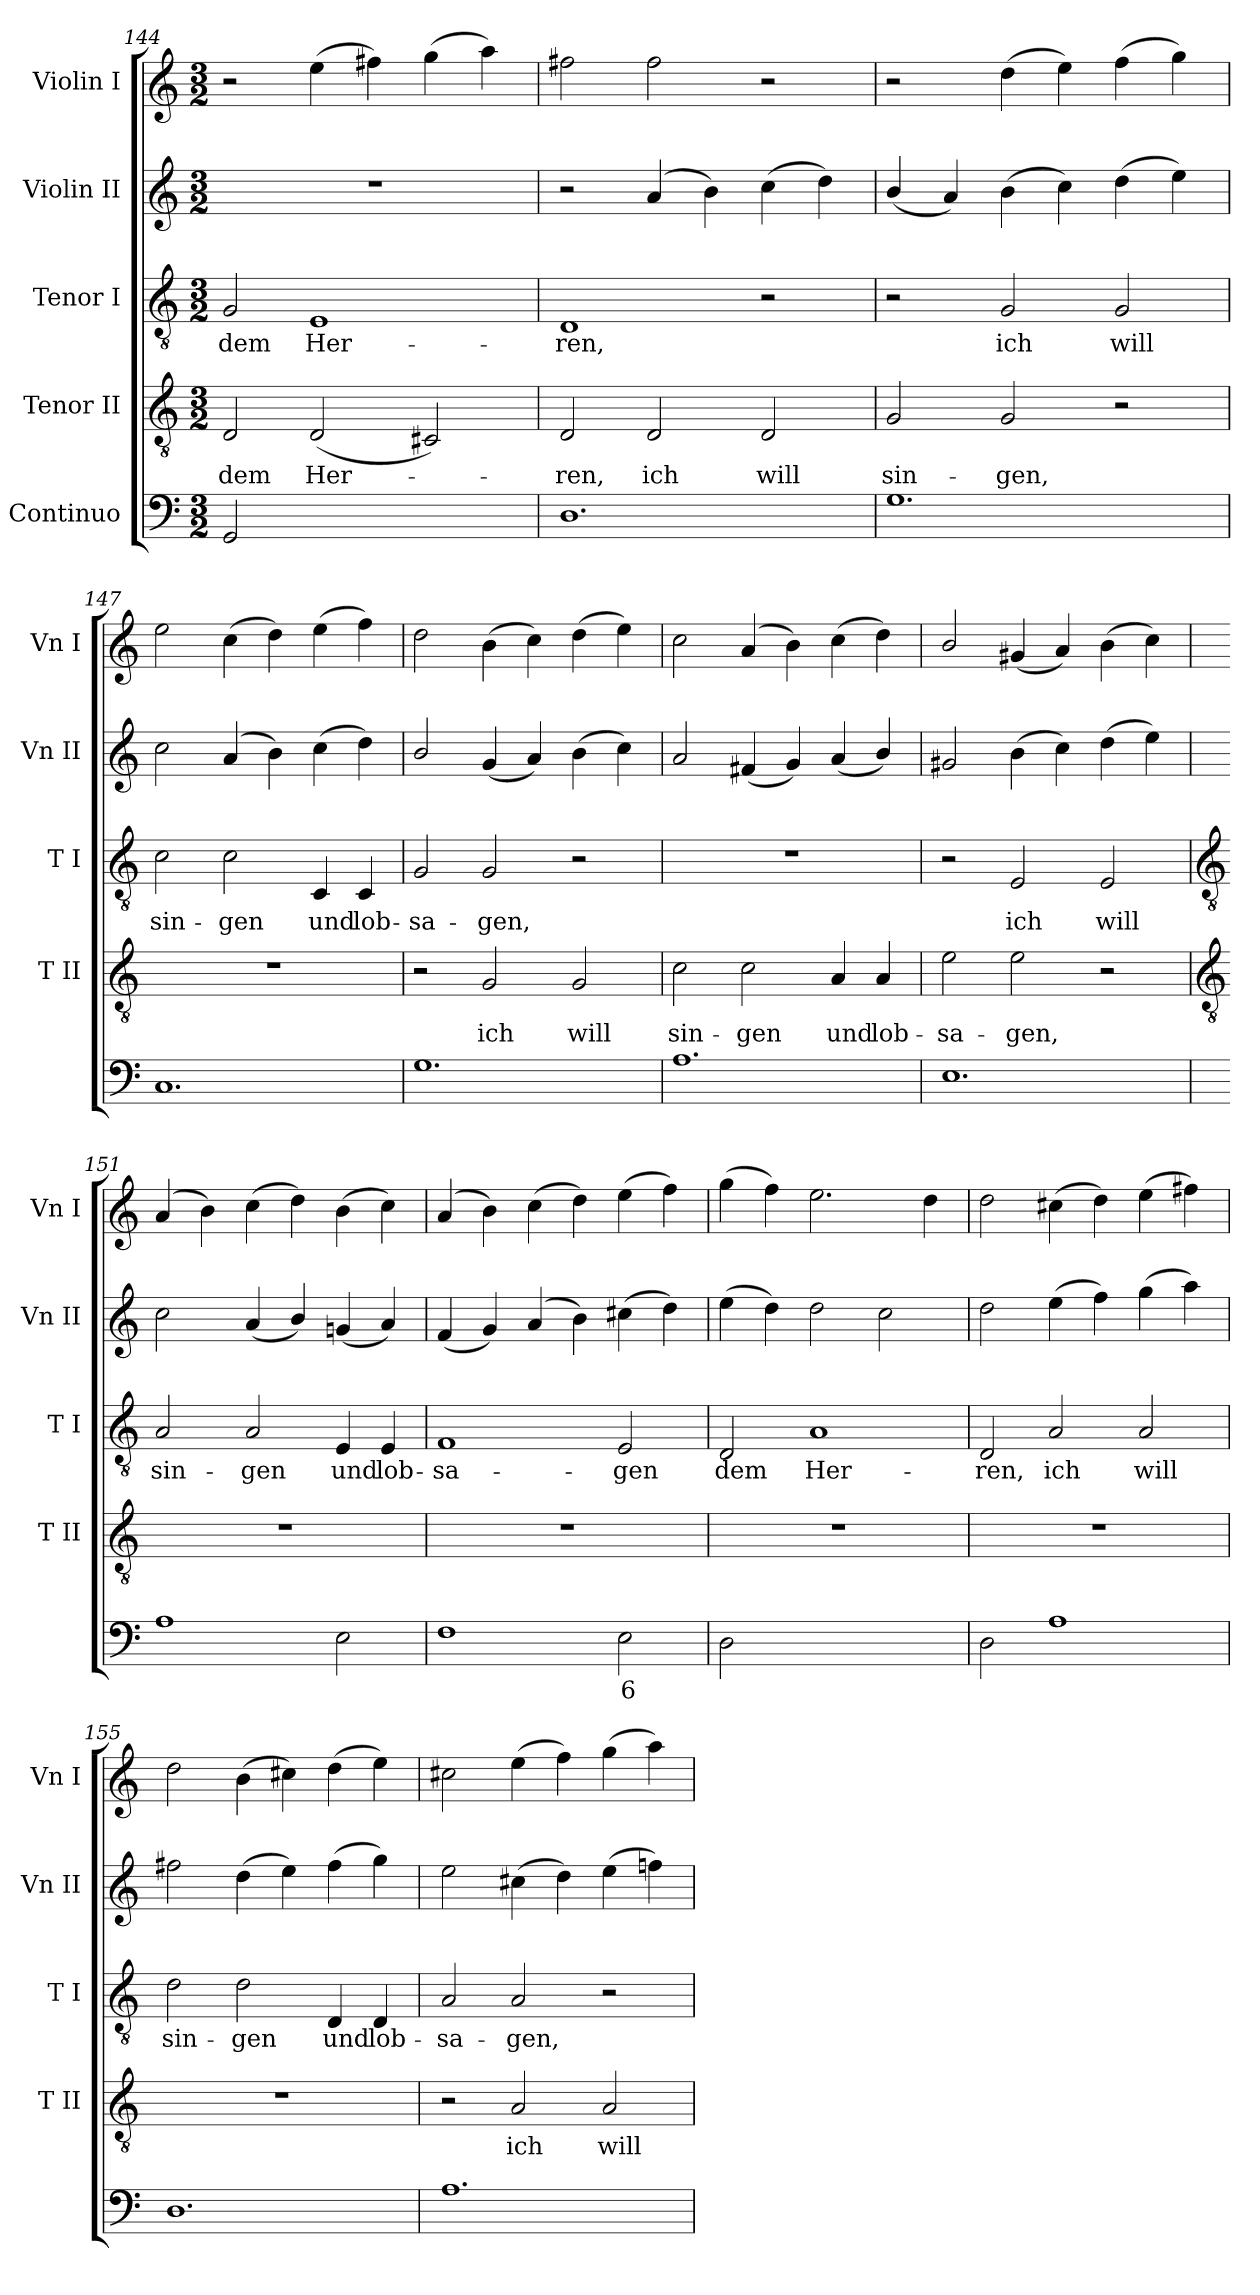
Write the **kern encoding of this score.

**kern	**text	**kern	**text	**kern	**text	**kern	**kern
*part5	*part5	*part4	*part4	*part3	*part3	*part2	*part1
*staff5	*staff5	*staff4	*staff4	*staff3	*staff3	*staff2	*staff1
*I"Continuo	*	*I"Tenor II	*	*I"Tenor I	*	*I"Violin II	*I"Violin I
*	*	*I'T II	*	*I'T I	*	*I'Vn II	*I'Vn I
!!LO:LB:g=z
*clefF4	*	*clefGv2	*	*clefGv2	*	*clefG2	*clefG2
*k[]	*	*k[]	*	*k[]	*	*k[]	*k[]
*C:	*	*C:	*	*C:	*	*C:	*C:
*M3/2	*	*M3/2	*	*M3/2	*	*M3/2	*M3/2
=144	=144	=144	=144	=144	=144	=144	=144
!	!	!	!LO:LY:b	!	!LO:LY:b	!LO:N:vis=1	!
2GG	.	2D	dem	2G	dem	1.r	2r
!	!LO:LY:b	!	!LO:LY:b	!	!LO:LY:b	!	!
[2AAyy	4	(<2D	Her-	1E	Her-	.	(>4ee
.	.	.	.	.	.	.	4ff#X)
2AAyy]	.	2C#X)	.	.	.	.	(>4gg
.	.	.	.	.	.	.	4aa)
=145	=145	=145	=145	=145	=145	=145	=145
!	!	!	!LO:LY:b	!	!LO:LY:b	!	!
1.D	.	2D	ren,	1D	-ren,	2r	2ff#X
!	!	!	!LO:LY:b	!	!	!	!
.	.	2D	ich	.	.	(<4a	2ff#
.	.	.	.	.	.	4b)	.
!	!	!	!LO:LY:b	!	!	!	!
.	.	2D	will	2r	.	(>4cc	2r
.	.	.	.	.	.	4dd)	.
=146	=146	=146	=146	=146	=146	=146	=146
!	!	!	!LO:LY:b	!	!	!	!
1.G	.	2G	sin-	2r	.	(<4b/	2r
.	.	.	.	.	.	4a)	.
!	!	!	!LO:LY:b	!	!LO:LY:b	!	!
.	.	2G	-gen,	2G	ich	(>4b	(>4dd
.	.	.	.	.	.	4cc)	4ee)
!	!	!	!	!	!LO:LY:b	!	!
.	.	2r	.	2G	will	(>4dd	(>4ff
.	.	.	.	.	.	4ee)	4gg)
=147	=147	=147	=147	=147	=147	=147	=147
!	!	!LO:N:vis=1	!	!	!LO:LY:b	!	!
1.C	.	1.r	.	2c	sin-	2cc	2ee
!	!	!	!	!	!LO:LY:b	!	!
.	.	.	.	2c	-gen	(<4a	(>4cc
.	.	.	.	.	.	4b)	4dd)
!	!	!	!	!	!LO:LY:b	!	!
.	.	.	.	4C	und	(>4cc	(>4ee
!	!	!	!	!	!LO:LY:b	!	!
.	.	.	.	4C	lob-	4dd)	4ff)
=148	=148	=148	=148	=148	=148	=148	=148
!	!	!	!	!	!LO:LY:b	!	!
1.G	.	2r	.	2G	-sa-	2b/	2dd
!	!	!	!LO:LY:b	!	!LO:LY:b	!	!
.	.	2G	ich	2G	-gen,	(<4g	(>4b
.	.	.	.	.	.	4a)	4cc)
!	!	!	!LO:LY:b	!	!	!	!
.	.	2G	will	2r	.	(>4b	(>4dd
.	.	.	.	.	.	4cc)	4ee)
=149	=149	=149	=149	=149	=149	=149	=149
!	!	!	!LO:LY:b	!LO:N:vis=1	!	!	!
1.A	.	2c	sin-	1.r	.	2a	2cc
!	!	!	!LO:LY:b	!	!	!	!
.	.	2c	-gen	.	.	(<4f#X	(<4a
.	.	.	.	.	.	4g)	4b)
!	!	!	!LO:LY:b	!	!	!	!
.	.	4A	und	.	.	(<4a	(>4cc
!	!	!	!LO:LY:b	!	!	!	!
.	.	4A	lob-	.	.	4b/)	4dd)
=150	=150	=150	=150	=150	=150	=150	=150
!	!	!	!LO:LY:b	!	!	!	!
1.E	.	2e	-sa-	2r	.	2g#X	2b/
!	!	!	!LO:LY:b	!	!LO:LY:b	!	!
.	.	2e	-gen,	2E	ich	(>4b	(<4g#X
.	.	.	.	.	.	4cc)	4a)
!	!	!	!	!	!LO:LY:b	!	!
.	.	2r	.	2E	will	(>4dd	(>4b
.	.	.	.	.	.	4ee)	4cc)
!!LO:LB:g=z
=151	=151	=151	=151	=151	=151	=151	=151
*	*	*clefGv2	*	*clefGv2	*	*	*
!	!	!LO:N:vis=1	!	!	!LO:LY:b	!	!
1A	.	1.r	.	2A	sin-	2cc	(<4a
.	.	.	.	.	.	.	4b)
!	!	!	!	!	!LO:LY:b	!	!
.	.	.	.	2A	-gen	(<4a	(>4cc
.	.	.	.	.	.	4b/)	4dd)
!	!	!	!	!	!LO:LY:b	!	!
2E	.	.	.	4E	und	(<4gn	(>4b
!	!	!	!	!	!LO:LY:b	!	!
.	.	.	.	4E	lob-	4a)	4cc)
=152	=152	=152	=152	=152	=152	=152	=152
!	!	!LO:N:vis=1	!	!	!LO:LY:b	!	!
1F	.	1.r	.	1F	-sa-	(<4f	(<4a
.	.	.	.	.	.	4g)	4b)
.	.	.	.	.	.	(<4a	(>4cc
.	.	.	.	.	.	4b)	4dd)
!	!LO:LY:b	!	!	!	!LO:LY:b	!	!
2E	6	.	.	2E	-gen	(>4cc#X	(>4ee
.	.	.	.	.	.	4dd)	4ff)
=153	=153	=153	=153	=153	=153	=153	=153
!	!	!LO:N:vis=1	!	!	!LO:LY:b	!	!
2D	.	1.r	.	2D	dem	(>4ee	(>4gg
.	.	.	.	.	.	4dd)	4ff)
!	!LO:LY:b	!	!	!	!LO:LY:b	!	!
[2Ayy	4	.	.	1A	Her-	2dd	2.ee
2Ayy]	.	.	.	.	.	2cc	.
.	.	.	.	.	.	.	4dd
=154	=154	=154	=154	=154	=154	=154	=154
!	!	!LO:N:vis=1	!	!	!LO:LY:b	!	!
2D	.	1.r	.	2D	-ren,	2dd	2dd
!	!	!	!	!	!LO:LY:b	!	!
1A	.	.	.	2A	ich	(>4ee	(>4cc#X
.	.	.	.	.	.	4ff)	4dd)
!	!	!	!	!	!LO:LY:b	!	!
.	.	.	.	2A	will	(>4gg	(>4ee
.	.	.	.	.	.	4aa)	4ff#X)
=155	=155	=155	=155	=155	=155	=155	=155
!	!	!LO:N:vis=1	!	!	!LO:LY:b	!	!
1.D	.	1.r	.	2d	sin-	2ff#X	2dd
!	!	!	!	!	!LO:LY:b	!	!
.	.	.	.	2d	-gen	(>4dd	(>4b
.	.	.	.	.	.	4ee)	4cc#X)
!	!	!	!	!	!LO:LY:b	!	!
.	.	.	.	4D	und	(>4ff#	(>4dd
!	!	!	!	!	!LO:LY:b	!	!
.	.	.	.	4D	lob-	4gg)	4ee)
=156	=156	=156	=156	=156	=156	=156	=156
!	!	!	!	!	!LO:LY:b	!	!
1.A	.	2r	.	2A	-sa-	2ee	2cc#X
!	!	!	!LO:LY:b	!	!LO:LY:b	!	!
.	.	2A	ich	2A	-gen,	(>4cc#X	(>4ee
.	.	.	.	.	.	4dd)	4ff)
!	!	!	!LO:LY:b	!	!	!	!
.	.	2A	will	2r	.	(>4ee	(>4gg
.	.	.	.	.	.	4ffn)	4aa)
=	=	=	=	=	=	=	=
*-	*-	*-	*-	*-	*-	*-	*-
